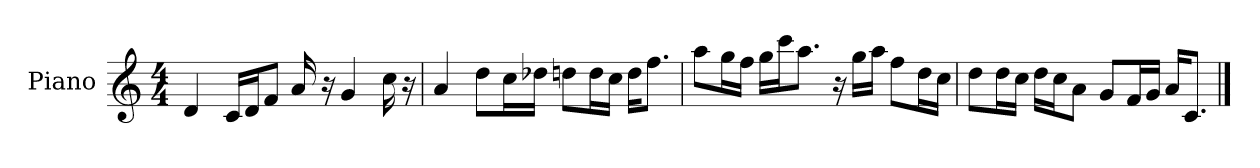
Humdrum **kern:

**kern
*part1
*staff1
*I"Piano
*I'Pno.
*clefG2
*k[]
*M4/4
=1
4d/
16c/LL
16d/J
8f/J
16a/
16r
4g/
16cc\
16r
=2
4a/
8dd\L
16cc\L
16dd-X\JJ
8ddn\L
16dd\L
16cc\JJ
16dd\KL
8.ff\J
=3
8aa\L
16gg\L
16ff\JJ
16gg\LL
16ccc\J
8.aa\J
16r
16gg\LL
16aa\JJ
8ff\L
16dd\L
16cc\JJ
!!LO:LB:g=z
=4
8dd\L
16dd\L
16cc\JJ
16dd\LL
16cc\J
8a\J
8g/L
16f/L
16g/JJ
16a/KL
8.c/J
==
*-
